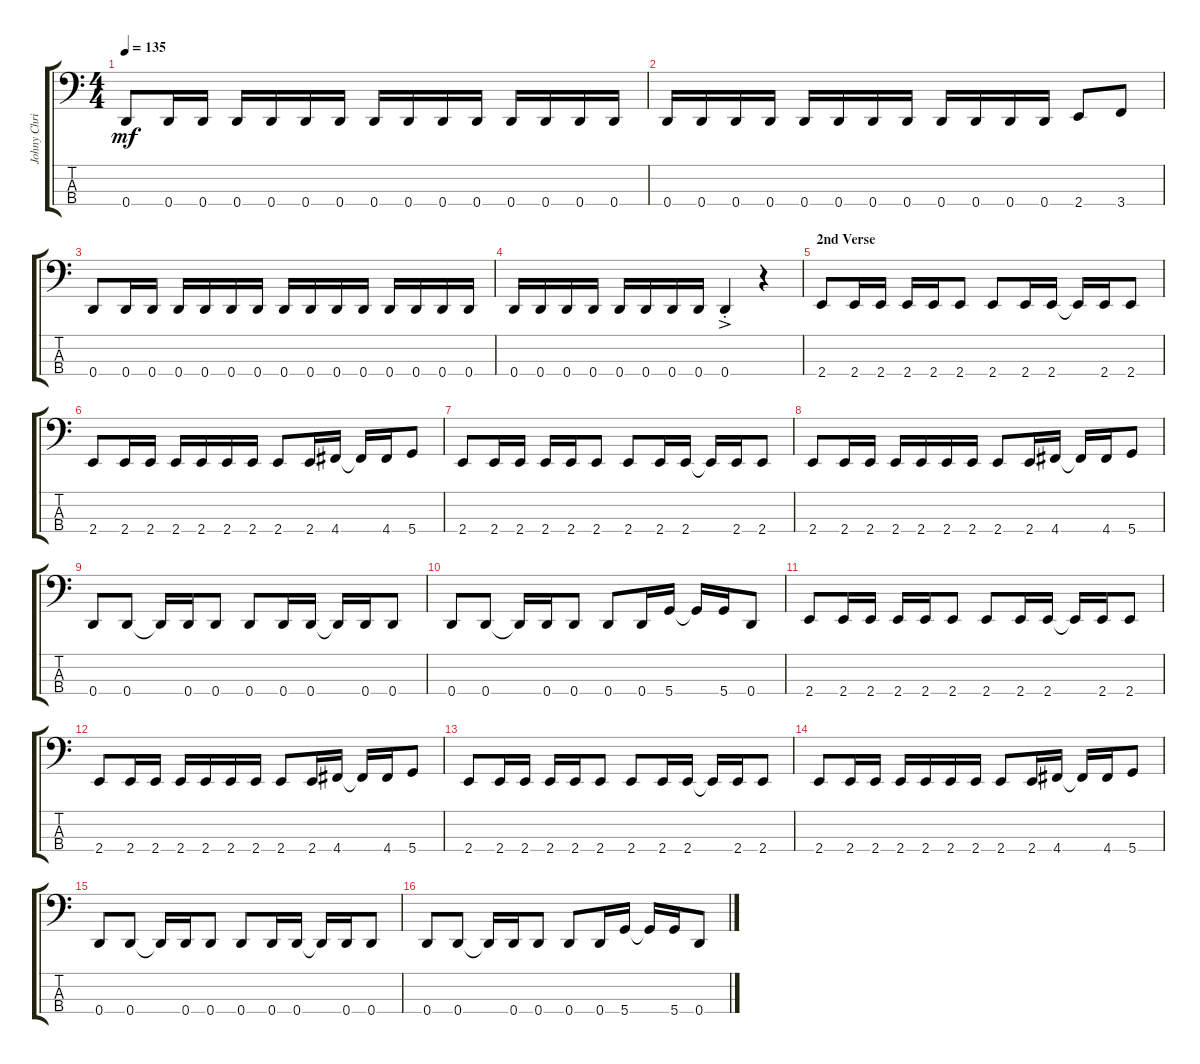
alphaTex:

\track ("Johny Christ" "Johny Chri") {instrument electricbassfinger}
\staff {score tabs}
\tuning (G2 D2 A1 D1) {hide}
\ts (4 4)
\section ("" "")
\tempo 135
\clef f4
\ks c
0.4.8{dy mf} 0.4.16 0.4.16 0.4.16 0.4.16 0.4.16 0.4.16 0.4.16 0.4.16 0.4.16 0.4.16 0.4.16 0.4.16 0.4.16 0.4.16 |
0.4.16 0.4.16 0.4.16 0.4.16 0.4.16 0.4.16 0.4.16 0.4.16 0.4.16 0.4.16 0.4.16 0.4.16 2.4.8 3.4.8 |
0.4.8 0.4.16 0.4.16 0.4.16 0.4.16 0.4.16 0.4.16 0.4.16 0.4.16 0.4.16 0.4.16 0.4.16 0.4.16 0.4.16 0.4.16 |
0.4.16 0.4.16 0.4.16 0.4.16 0.4.16 0.4.16 0.4.16 0.4.16 0.4{ac st}.4 r.4 |
\section ("" "2nd Verse")
2.4.8 2.4.16 2.4.16 2.4.16 2.4.16 2.4.8 2.4.8 2.4.16 2.4.16 2.4{t}.16 2.4.16 2.4.8 |
2.4.8 2.4.16 2.4.16 2.4.16 2.4.16 2.4.16 2.4.16 2.4.8 2.4.16 4.4.16 4.4{t}.16 4.4.16 5.4.8 |
2.4.8 2.4.16 2.4.16 2.4.16 2.4.16 2.4.8 2.4.8 2.4.16 2.4.16 2.4{t}.16 2.4.16 2.4.8 |
2.4.8 2.4.16 2.4.16 2.4.16 2.4.16 2.4.16 2.4.16 2.4.8 2.4.16 4.4.16 4.4{t}.16 4.4.16 5.4.8 |
0.4.8 0.4.8 0.4{t}.16 0.4.16 0.4.8 0.4.8 0.4.16 0.4.16 0.4{t}.16 0.4.16 0.4.8 |
0.4.8 0.4.8 0.4{t}.16 0.4.16 0.4.8 0.4.8 0.4.16 5.4.16 5.4{t}.16 5.4.16 0.4.8 |
2.4.8 2.4.16 2.4.16 2.4.16 2.4.16 2.4.8 2.4.8 2.4.16 2.4.16 2.4{t}.16 2.4.16 2.4.8 |
2.4.8 2.4.16 2.4.16 2.4.16 2.4.16 2.4.16 2.4.16 2.4.8 2.4.16 4.4.16 4.4{t}.16 4.4.16 5.4.8 |
2.4.8 2.4.16 2.4.16 2.4.16 2.4.16 2.4.8 2.4.8 2.4.16 2.4.16 2.4{t}.16 2.4.16 2.4.8 |
2.4.8 2.4.16 2.4.16 2.4.16 2.4.16 2.4.16 2.4.16 2.4.8 2.4.16 4.4.16 4.4{t}.16 4.4.16 5.4.8 |
0.4.8 0.4.8 0.4{t}.16 0.4.16 0.4.8 0.4.8 0.4.16 0.4.16 0.4{t}.16 0.4.16 0.4.8 |
0.4.8 0.4.8 0.4{t}.16 0.4.16 0.4.8 0.4.8 0.4.16 5.4.16 5.4{t}.16 5.4.16 0.4.8
